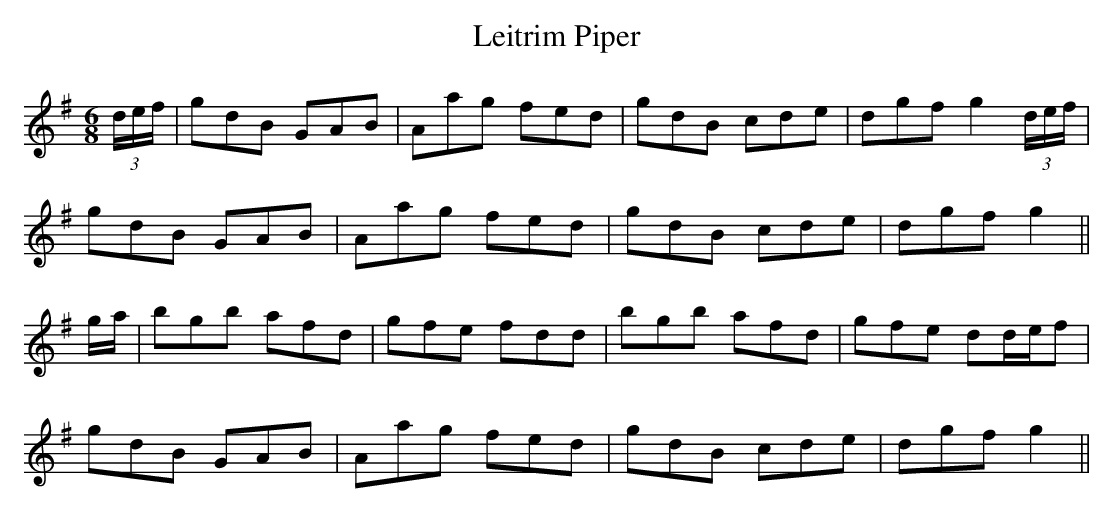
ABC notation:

X:1
T: Leitrim Piper
L: 1/8
M: 6/8
K: G
(3d/e/f/|gdB GAB|Aag fed|gdB cde|dgf g2 (3d/e/f/|
gdB GAB|Aag fed|gdB cde|dgf g2 ||
g/a/|bgb afd|gfe fdd|bgb afd|gfe dd/e/f|
gdB GAB|Aag fed|gdB cde|dgf g2 ||
